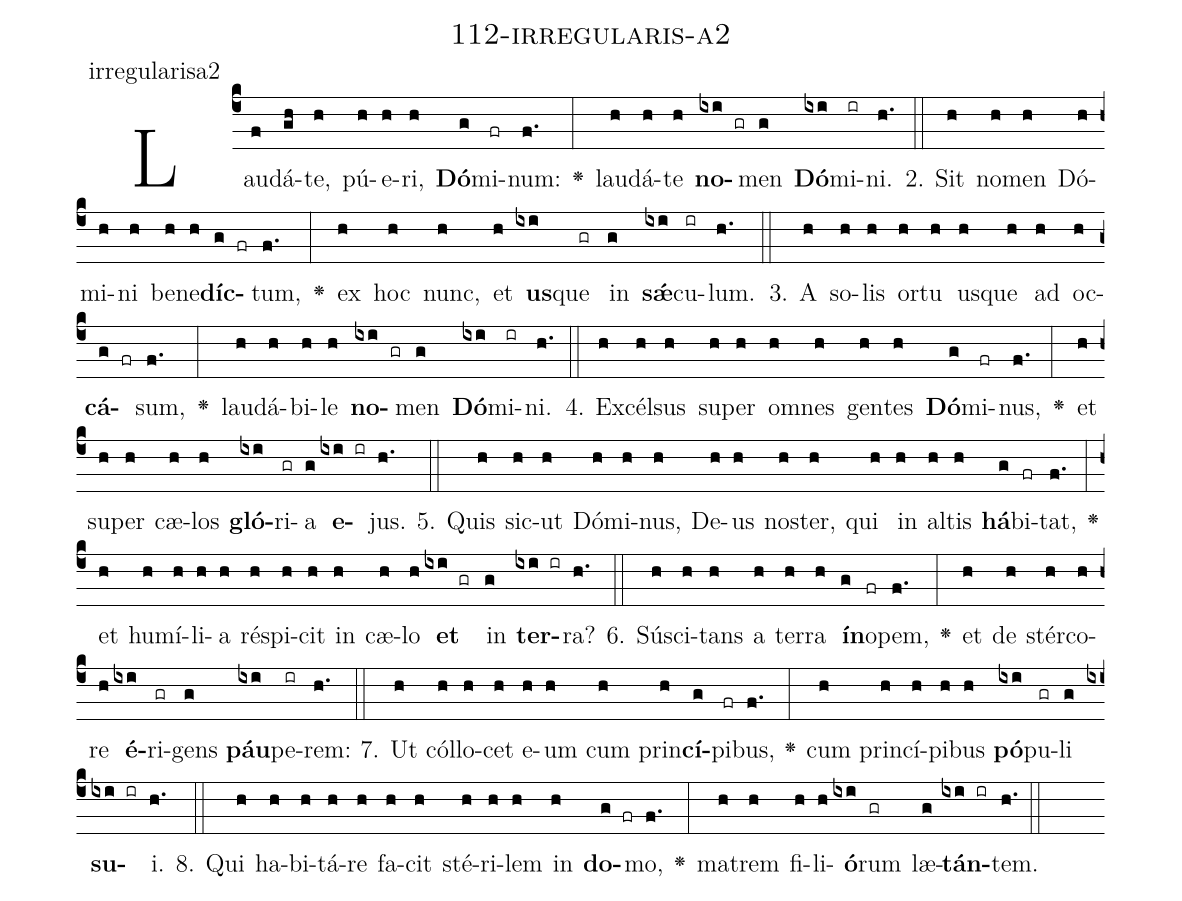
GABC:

name: 112-irregularis-a2;
annotation: irregularisa2;
%%
(c4)Lau(f)dá(gh)te,(h) pú(h)e(h)ri,(h) <b>Dó</b>(g)mi(fr)num:(f.) <v>\greheightstar</v>(:) lau(h)dá(h)te(h) <b>no</b>(ixi gr)men(g) <b>Dó</b>(ixi)mi(ir)ni.(h.) (::)
2. Sit(h) no(h)men(h) Dó(h)mi(h)ni(h) be(h)ne(h)<b>díc</b>(g fr)tum,(f.) <v>\greheightstar</v>(:) ex(h) hoc(h) nunc,(h) et(h) <b>us</b>(ixi)que(gr) in(g) <b>sǽ</b>(ixi)cu(ir)lum.(h.) (::)
3. A(h) so(h)lis(h) or(h)tu(h) us(h)que(h) ad(h) oc(h)<b>cá</b>(g fr)sum,(f.) <v>\greheightstar</v>(:) lau(h)dá(h)bi(h)le(h) <b>no</b>(ixi gr)men(g) <b>Dó</b>(ixi)mi(ir)ni.(h.) (::)
4. Ex(h)cél(h)sus(h) su(h)per(h) om(h)nes(h) gen(h)tes(h) <b>Dó</b>(g)mi(fr)nus,(f.) <v>\greheightstar</v>(:) et(h) su(h)per(h) cæ(h)los(h) <b>gló</b>(ixi)ri(gr)a(g) <b>e</b>(ixi ir)jus.(h.) (::)
5. Quis(h) sic(h)ut(h) Dó(h)mi(h)nus,(h) De(h)us(h) nos(h)ter,(h) qui(h) in(h) al(h)tis(h) <b>há</b>(g)bi(fr)tat,(f.) <v>\greheightstar</v>(:) et(h) hu(h)mí(h)li(h)a(h) ré(h)spi(h)cit(h) in(h) cæ(h)lo(h) <b>et</b>(ixi gr) in(g) <b>ter</b>(ixi ir)ra?(h.) (::)
6. Sú(h)sci(h)tans(h) a(h) ter(h)ra(h) <b>ín</b>(g)o(fr)pem,(f.) <v>\greheightstar</v>(:) et(h) de(h) stér(h)co(h)re(h) <b>é</b>(ixi)ri(gr)gens(g) <b>páu</b>(ixi)pe(ir)rem:(h.) (::)
7. Ut(h) cól(h)lo(h)cet(h) e(h)um(h) cum(h) prin(h)<b>cí</b>(g)pi(fr)bus,(f.) <v>\greheightstar</v>(:) cum(h) prin(h)cí(h)pi(h)bus(h) <b>pó</b>(ixi)pu(gr)li(g) <b>su</b>(ixi ir)i.(h.) (::)
8. Qui(h) ha(h)bi(h)tá(h)re(h) fa(h)cit(h) sté(h)ri(h)lem(h) in(h) <b>do</b>(g fr)mo,(f.) <v>\greheightstar</v>(:) ma(h)trem(h) fi(h)li(h)<b>ó</b>(ixi)rum(gr) læ(g)<b>tán</b>(ixi ir)tem.(h.) (::)
